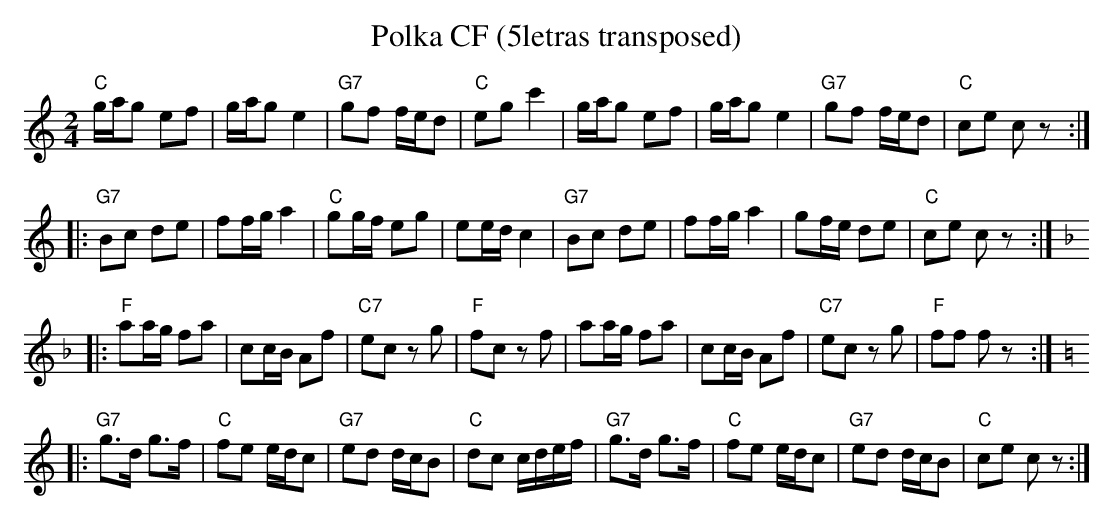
X:1
T: Polka CF (5letras transposed)
M:2/4
L:1/16
K:C  transpose=3  %%MIDI gchordon
"C"gag2 e2f2 | gag2 e4 | "G7"g2f2 fed2 | "C"e2g2 c'4 | gag2 e2f2 | gag2 e4 | "G7"g2f2 fed2 | "C"c2e2 c2z2::
"G7"B2c2 d2e2 | f2fga4 | "C"g2gf e2g2 | e2edc4 | "G7"B2c2 d2e2 | f2fga4 | g2fe d2e2 | "C"c2e2 c2z2:: [K:F]
"F"a2ag f2a2 | c2cB A2f2 | "C7"e2c2 z2g2 | "F"f2c2 z2f2 | a2ag f2a2 | c2cB A2f2 | "C7"e2c2 z2g2 | "F"f2f2 f2z2 :: [K:C]
"G7"g2>d2 g2>f2 | "C"f2e2 edc2 | "G7"e2d2 dcB2 | "C"d2c2 cdef | "G7"g2>d2 g2>f2 | "C"f2e2 edc2 | "G7"e2d2 dcB2 | "C"c2e2 c2z2 :|
